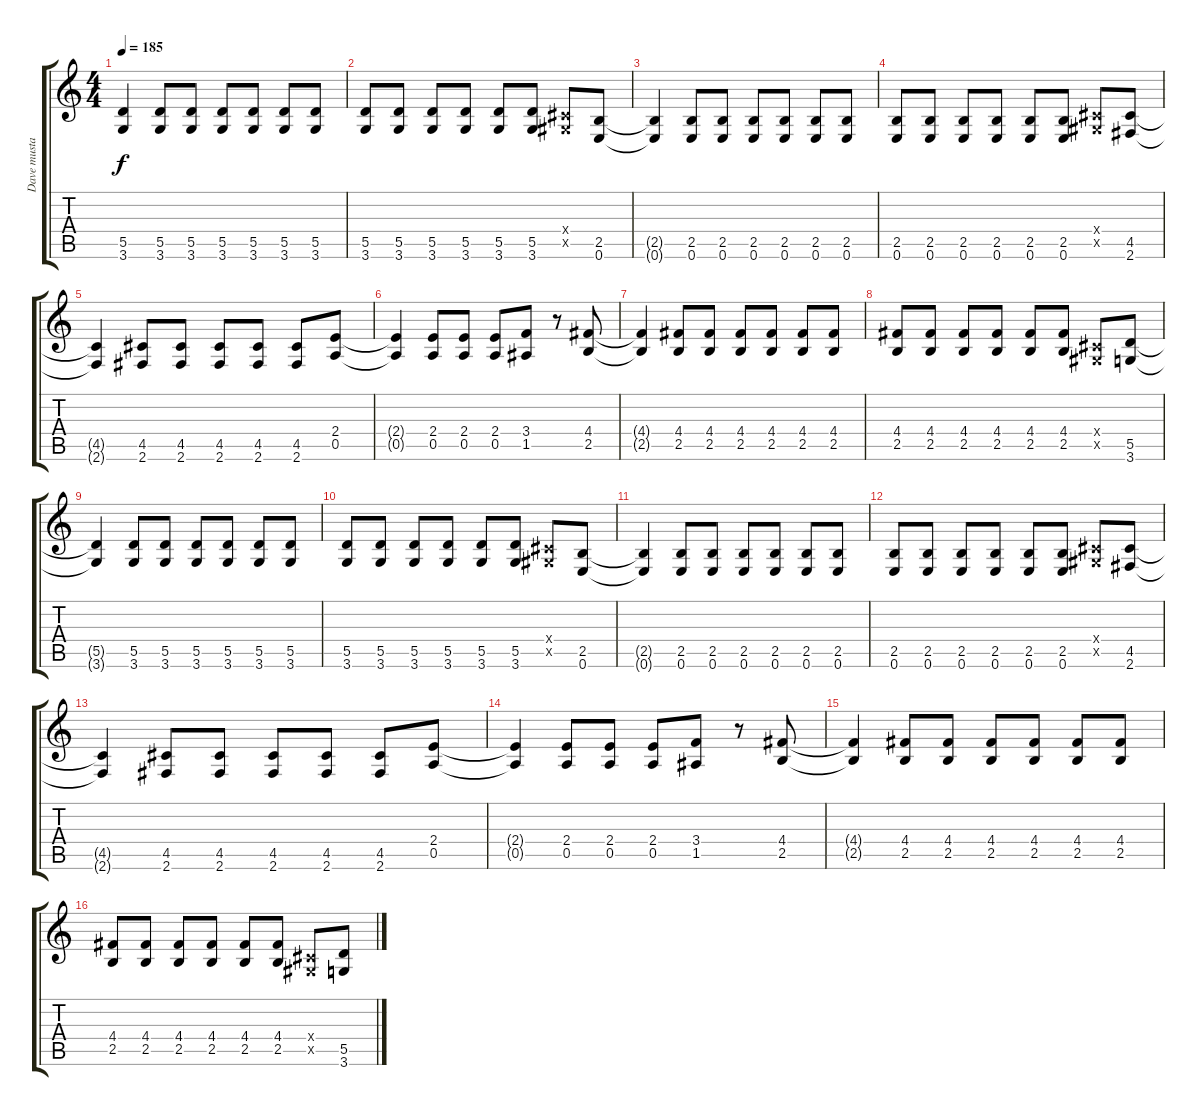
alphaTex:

\track ("Dave mustaine" "Dave musta") {instrument distortionguitar}
\staff {score tabs}
\tuning (E4 B3 G3 D3 A2 E2) {hide}
\ts (4 4)
\tempo 185
\clef g2
\ks c
(5.5{t} 3.6{t}).4{dy f} (5.5 3.6).8 (5.5 3.6).8 (5.5 3.6).8 (5.5 3.6).8 (5.5 3.6).8 (5.5 3.6).8 |
(5.5 3.6).8 (5.5 3.6).8 (5.5 3.6).8 (5.5 3.6).8 (5.5 3.6).8 (5.5 3.6).8 (-1.4{x} -1.5{x}).8 (2.5 0.6).8 |
(2.5{t} 0.6{t}).4 (2.5 0.6).8 (2.5 0.6).8 (2.5 0.6).8 (2.5 0.6).8 (2.5 0.6).8 (2.5 0.6).8 |
(2.5 0.6).8 (2.5 0.6).8 (2.5 0.6).8 (2.5 0.6).8 (2.5 0.6).8 (2.5 0.6).8 (-1.4{x} -1.5{x}).8 (4.5 2.6).8 |
(4.5{t} 2.6{t}).4 (4.5 2.6).8 (4.5 2.6).8 (4.5 2.6).8 (4.5 2.6).8 (4.5 2.6).8 (2.4 0.5).8 |
(2.4{t} 0.5{t}).4 (2.4 0.5).8 (2.4 0.5).8 (2.4 0.5).8 (3.4 1.5).8 r.8 (4.4 2.5).8 |
(4.4{t} 2.5{t}).4 (4.4 2.5).8 (4.4 2.5).8 (4.4 2.5).8 (4.4 2.5).8 (4.4 2.5).8 (4.4 2.5).8 |
(4.4 2.5).8 (4.4 2.5).8 (4.4 2.5).8 (4.4 2.5).8 (4.4 2.5).8 (4.4 2.5).8 (-1.4{x} -1.5{x}).8 (5.5 3.6).8 |
(5.5{t} 3.6{t}).4 (5.5 3.6).8 (5.5 3.6).8 (5.5 3.6).8 (5.5 3.6).8 (5.5 3.6).8 (5.5 3.6).8 |
(5.5 3.6).8 (5.5 3.6).8 (5.5 3.6).8 (5.5 3.6).8 (5.5 3.6).8 (5.5 3.6).8 (-1.4{x} -1.5{x}).8 (2.5 0.6).8 |
(2.5{t} 0.6{t}).4 (2.5 0.6).8 (2.5 0.6).8 (2.5 0.6).8 (2.5 0.6).8 (2.5 0.6).8 (2.5 0.6).8 |
(2.5 0.6).8 (2.5 0.6).8 (2.5 0.6).8 (2.5 0.6).8 (2.5 0.6).8 (2.5 0.6).8 (-1.4{x} -1.5{x}).8 (4.5 2.6).8 |
(4.5{t} 2.6{t}).4 (4.5 2.6).8 (4.5 2.6).8 (4.5 2.6).8 (4.5 2.6).8 (4.5 2.6).8 (2.4 0.5).8 |
(2.4{t} 0.5{t}).4 (2.4 0.5).8 (2.4 0.5).8 (2.4 0.5).8 (3.4 1.5).8 r.8 (4.4 2.5).8 |
(4.4{t} 2.5{t}).4 (4.4 2.5).8 (4.4 2.5).8 (4.4 2.5).8 (4.4 2.5).8 (4.4 2.5).8 (4.4 2.5).8 |
(4.4 2.5).8 (4.4 2.5).8 (4.4 2.5).8 (4.4 2.5).8 (4.4 2.5).8 (4.4 2.5).8 (-1.4{x} -1.5{x}).8 (5.5 3.6).8
